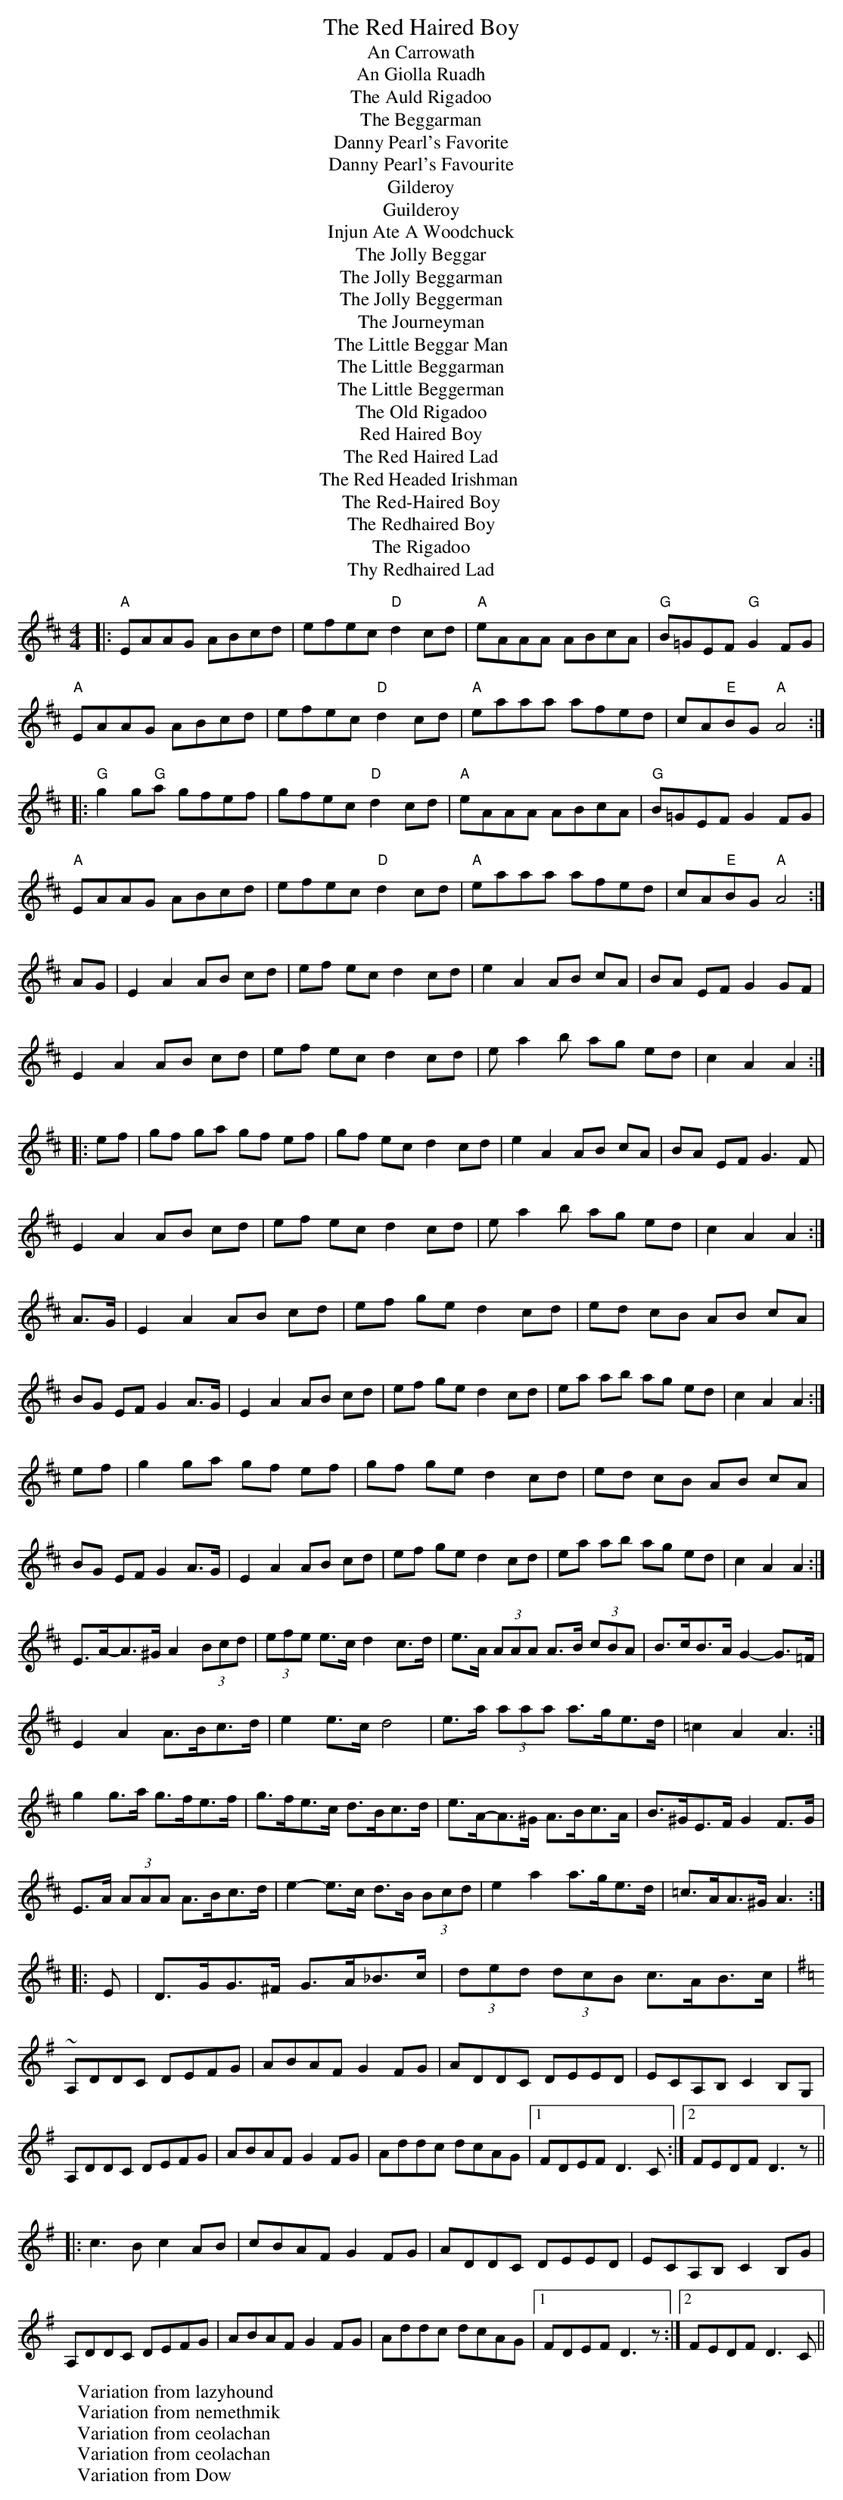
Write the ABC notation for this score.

X:1
T:Red Haired Boy, The
T:An Carrowath
T:An Giolla Ruadh
T:Auld Rigadoo, The
T:Beggarman, The
T:Danny Pearl's Favorite
T:Danny Pearl's Favourite
T:Gilderoy
T:Guilderoy
T:Injun Ate A Woodchuck
T:Jolly Beggar, The
T:Jolly Beggarman, The
T:Jolly Beggerman, The
T:Journeyman, The
T:Little Beggar Man, The
T:Little Beggarman, The
T:Little Beggerman, The
T:Old Rigadoo, The
T:Red Haired Boy
T:Red Haired Lad, The
T:Red Headed Irishman , The
T:Red-Haired Boy, The
T:Redhaired Boy, The
T:Rigadoo, The
T:Thy Redhaired Lad
M:4/4
L:1/8
K:Amix
|:"A"EAAG ABcd|efec "D"d2 cd|"A"eAAA ABcA|"G"B=GEF "G"G2 FG|
"A"EAAG ABcd|efec "D"d2 cd|"A"eaaa afed|cA"E"BG "A"A4 :|
|: "G"g2 g"G"a gfef|gfec "D"d2 cd|"A"eAAA ABcA|"G"B=GEF G2 FG|
"A"EAAG ABcd|efec "D"d2 cd|"A"eaaa afed|cA"E"BG "A"A4 :|
W:Variation from lazyhound
K:Amix
AG|E2A2 AB cd|ef ec d2cd|e2A2 AB cA|BA EF G2 GF|
E2A2 AB cd|ef ec d2cd|e a2 b ag ed|c2A2A2:|
|:ef|gf ga gf ef|gf ec d2cd|e2A2 AB cA|BA EF G3F|
E2A2 AB cd|ef ec d2cd|e a2 b ag ed|c2 A2 A2:|
W:Variation from nemethmik
K:Amix
A>G|E2A2 AB cd |ef ge d2cd|ed cB AB cA|BG EF G2 A>G|E2A2 AB cd|ef ge d2cd|ea ab ag ed|c2A2A2:|
ef |g2 ga gf ef|gf ge d2cd|ed cB AB cA|BG EF G2 A>G|E2A2 AB cd|ef ge d2cd|ea ab ag ed|c2A2A2:|
W:Variation from ceolachan
K: A Mixolydian
E>A-A>^G A2 (3Bcd | (3efe e>c d2 c>d | e>A (3AAA A>B (3cBA | B>cB>A  G2- G>=F |
E2 A2 A>Bc>d | e2 e>c d4 | e>a (3aaa a>ge>d | =c2 A2 A3 :|
g2 g>a g>fe>f | g>fe>c d>Bc>d | e>A-A>^G A>Bc>A | B>^GE>F G2 F>G |
E>A (3AAA A>Bc>d | e2- e>c d>B (3Bcd | e2 a2 a>ge>d | =c>AA>^G A3 :|
W:Variation from ceolachan
|: E |  D>GG>^F G>A_B>c | (3ded (3dcB c>AB>c | ~
W:Variation from Dow
K: Dmix
A,DDC DEFG|ABAF G2FG|ADDC DEED|ECA,B, C2B,G,|
A,DDC DEFG|ABAF G2FG|Addc dcAG|1 FDEF D3C:|2 FEDF D3z||
|:c3B c2AB|cBAF G2FG|ADDC DEED|ECA,B, C2B,G|
A,DDC DEFG|ABAF G2FG|Addc dcAG|1 FDEF D3z:|2 FEDF D3C||
